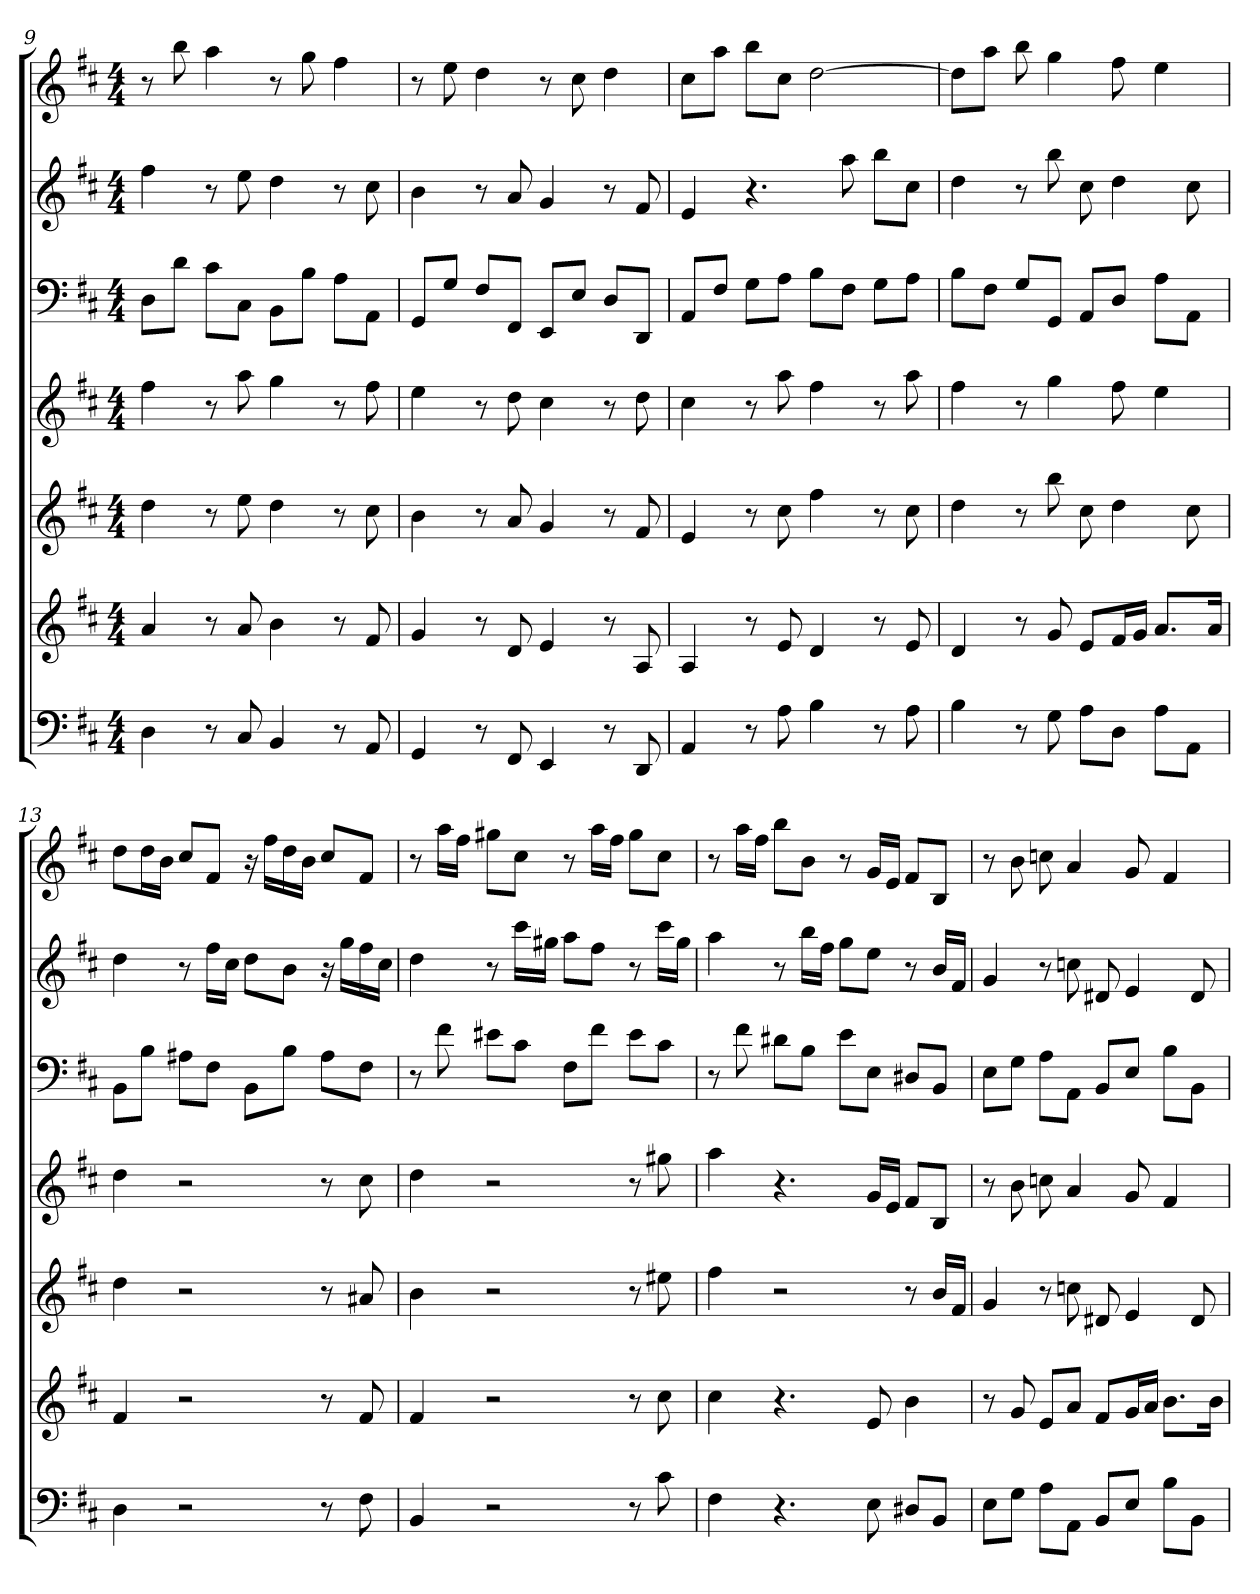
**kern	**kern	**kern	**kern	**kern	**kern	**kern
*part7	*part6	*part5	*part4	*part3	*part2	*part1
*staff7	*staff6	*staff5	*staff4	*staff3	*staff2	*staff1
*k[f#c#]	*k[f#c#]	*k[f#c#]	*k[f#c#]	*k[f#c#]	*k[f#c#]	*k[f#c#]
*b:	*b:	*b:	*b:	*b:	*b:	*b:
*M4/4	*M4/4	*M4/4	*M4/4	*M4/4	*M4/4	*M4/4
=9	=9	=9	=9	=9	=9	=9
4D	4a	4dd	4ff#	8DL	4ff#	8r
.	.	.	.	8dJ	.	8bb
8r	8r	8r	8r	8c#L	8r	4aa
8C#	8a	8ee	8aa	8C#J	8ee	.
4BB	4b	4dd	4gg	8BBL	4dd	8r
.	.	.	.	8BJ	.	8gg
8r	8r	8r	8r	8AL	8r	4ff#
8AA	8f#	8cc#	8ff#	8AAJ	8cc#	.
=10	=10	=10	=10	=10	=10	=10
4GG	4g	4b	4ee	8GGL	4b	8r
.	.	.	.	8GJ	.	8ee
8r	8r	8r	8r	8F#L	8r	4dd
8FF#	8d	8a	8dd	8FF#J	8a	.
4EE	4e	4g	4cc#	8EEL	4g	8r
.	.	.	.	8EJ	.	8cc#
8r	8r	8r	8r	8DL	8r	4dd
8DD	8A	8f#	8dd	8DDJ	8f#	.
=11	=11	=11	=11	=11	=11	=11
4AA	4A	4e	4cc#	8AAL	4e	8cc#L
.	.	.	.	8F#J	.	8aaJ
8r	8r	8r	8r	8GL	4.r	8bbL
8A	8e	8cc#	8aa	8AJ	.	8cc#J
4B	4d	4ff#	4ff#	8BL	.	[2dd
.	.	.	.	8F#J	8aa	.
8r	8r	8r	8r	8GL	8bbL	.
8A	8e	8cc#	8aa	8AJ	8cc#J	.
=12	=12	=12	=12	=12	=12	=12
4B	4d	4dd	4ff#	8BL	4dd	8ddL]
.	.	.	.	8F#J	.	8aaJ
8r	8r	8r	8r	8GL	8r	8bb
8G	8g	8bb	4gg	8GGJ	8bb	4gg
8AL	8eL	8cc#	.	8AAL	8cc#	.
8DJ	16f#L	4dd	8ff#	8DJ	4dd	8ff#
.	16gJJ	.	.	.	.	.
8AL	8.aL	.	4ee	8AL	.	4ee
8AAJ	.	8cc#	.	8AAJ	8cc#	.
.	16aJk	.	.	.	.	.
=13	=13	=13	=13	=13	=13	=13
4D	4f#	4dd	4dd	8BBL	4dd	8ddL
.	.	.	.	8BJ	.	16ddL
.	.	.	.	.	.	16bJJ
2r	2r	2r	2r	8A#XL	8r	8cc#L
.	.	.	.	8F#J	16ff#LL	8f#J
.	.	.	.	.	16cc#JJ	.
.	.	.	.	8BBL	8ddL	16r
.	.	.	.	.	.	16ff#LL
.	.	.	.	8BJ	8bJ	16dd
.	.	.	.	.	.	16bJJ
8r	8r	8r	8r	8A#L	16r	8cc#L
.	.	.	.	.	16ggLL	.
8F#	8f#	8a#X	8cc#	8F#J	16ff#	8f#J
.	.	.	.	.	16cc#JJ	.
=14	=14	=14	=14	=14	=14	=14
4BB	4f#	4b	4dd	8r	4dd	8r
.	.	.	.	8f#	.	16aaLL
.	.	.	.	.	.	16ff#JJ
2r	2r	2r	2r	8e#XL	8r	8gg#XL
.	.	.	.	8c#J	16ccc#LL	8cc#J
.	.	.	.	.	16gg#XJJ	.
.	.	.	.	8F#L	8aaL	8r
.	.	.	.	8f#J	8ff#J	16aaLL
.	.	.	.	.	.	16ff#JJ
8r	8r	8r	8r	8e#L	8r	8gg#L
8c#	8cc#	8ee#X	8gg#X	8c#J	16ccc#LL	8cc#J
.	.	.	.	.	16gg#JJ	.
=15	=15	=15	=15	=15	=15	=15
4F#	4cc#	4ff#	4aa	8r	4aa	8r
.	.	.	.	8f#	.	16aaLL
.	.	.	.	.	.	16ff#JJ
4.r	4.r	2r	4.r	8d#XL	8r	8bbL
.	.	.	.	8BJ	16bbLL	8bJ
.	.	.	.	.	16ff#JJ	.
.	.	.	.	8eL	8ggL	8r
8E	8e	.	16gLL	8EJ	8eeJ	16gLL
.	.	.	16eJJ	.	.	16eJJ
8D#XL	4b	8r	8f#L	8D#XL	8r	8f#L
8BBJ	.	16bLL	8BJ	8BBJ	16bLL	8BJ
.	.	16f#JJ	.	.	16f#JJ	.
=16	=16	=16	=16	=16	=16	=16
8EL	8r	4g	8r	8EL	4g	8r
8GJ	8g	.	8b	8GJ	.	8b
8AL	8eL	8r	8ccn	8AL	8r	8ccn
8AAJ	8aJ	8ccn	4a	8AAJ	8ccn	4a
8BBL	8f#L	8d#X	.	8BBL	8d#X	.
8EJ	16gL	4e	8g	8EJ	4e	8g
.	16aJJ	.	.	.	.	.
8BL	8.bL	.	4f#	8BL	.	4f#
8BBJ	.	8d#	.	8BBJ	8d#	.
.	16bJk	.	.	.	.	.
=	=	=	=	=	=	=
*-	*-	*-	*-	*-	*-	*-
